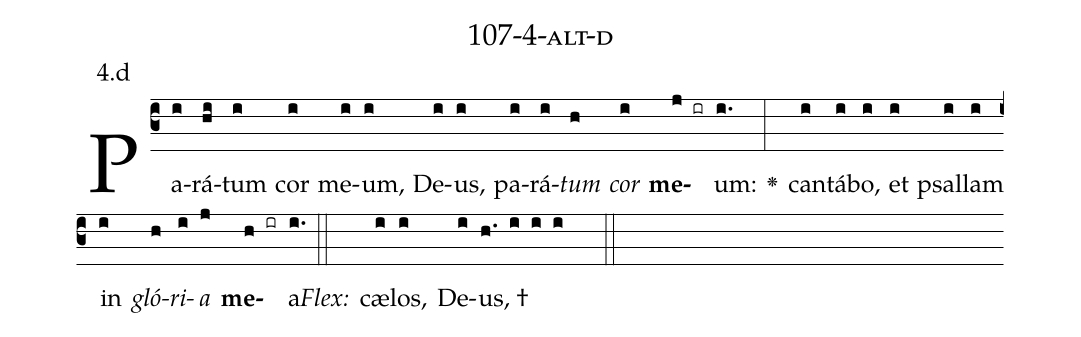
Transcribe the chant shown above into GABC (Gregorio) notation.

name: 107-4-alt-d;
annotation: 4.d;
%%
(c3)Pa(i)rá(hi)tum(i) cor(i) me(i)um,(i) De(i)us,(i) pa(i)rá(i)<i>tum</i>(h) <i>cor</i>(i) <b>me</b>(j ir)um:(i.) <v>\greheightstar</v>(:) can(i)tá(i)bo,(i) et(i) psal(i)lam(i) in(i) <i>gló</i>(h)<i>ri</i>(i)<i>a</i>(j) <b>me</b>(h ir)a.(i.) (::)
<i>Flex:</i>()  cæ(i)los,(i) De(i)us, †(h. i i i  ::)

%E(i) u(h) o(i) u(j) a(h) e.(i.) (::)
